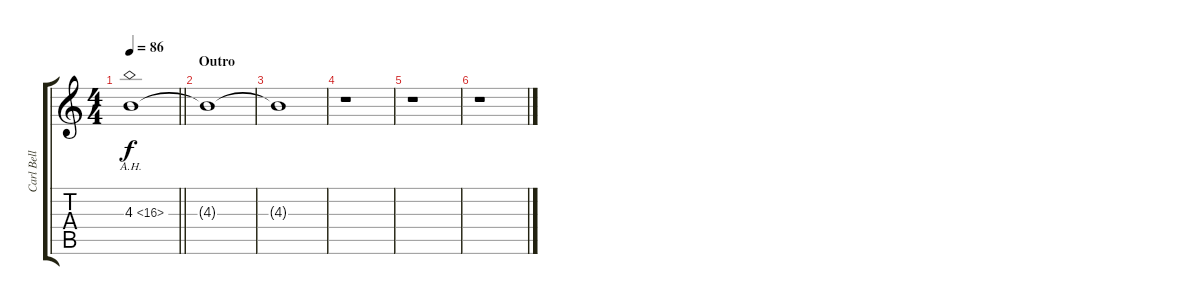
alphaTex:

\track ("Carl Bell (Lead Guitar)" "Carl Bell ") {instrument distortionguitar}
\staff {score tabs}
\tuning (E4 B3 G3 D3 A2 E2) {hide}
\ts (4 4)
\tempo 86
\clef g2
\barLineRight lightlight
\ks c
4.3{ah 12}.1{dy f} |
\section ("" "Outro")
4.3{t}.1{volume 0} |
4.3{t}.1 |
r.1 |
r.1 |
r.1
